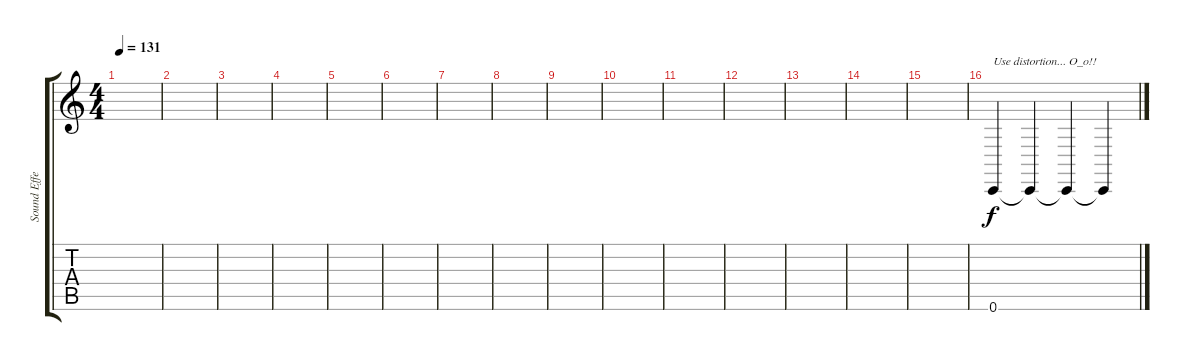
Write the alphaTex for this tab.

\track ("Sound Effects" "Sound Effe") {instrument acousticgrandpiano}
\staff {score tabs}
\tuning (D4 A3 F3 C3 G2 C2) {hide}
\ts (4 4)
\tempo 131
\clef g2
\ks c
|
|
|
|
|
|
|
|
|
|
|
|
|
|
|
0.6.4{txt "Use distortion... O_o!!"} 0.6{t}.4{dy f} 0.6{t}.4 0.6{t}.4
